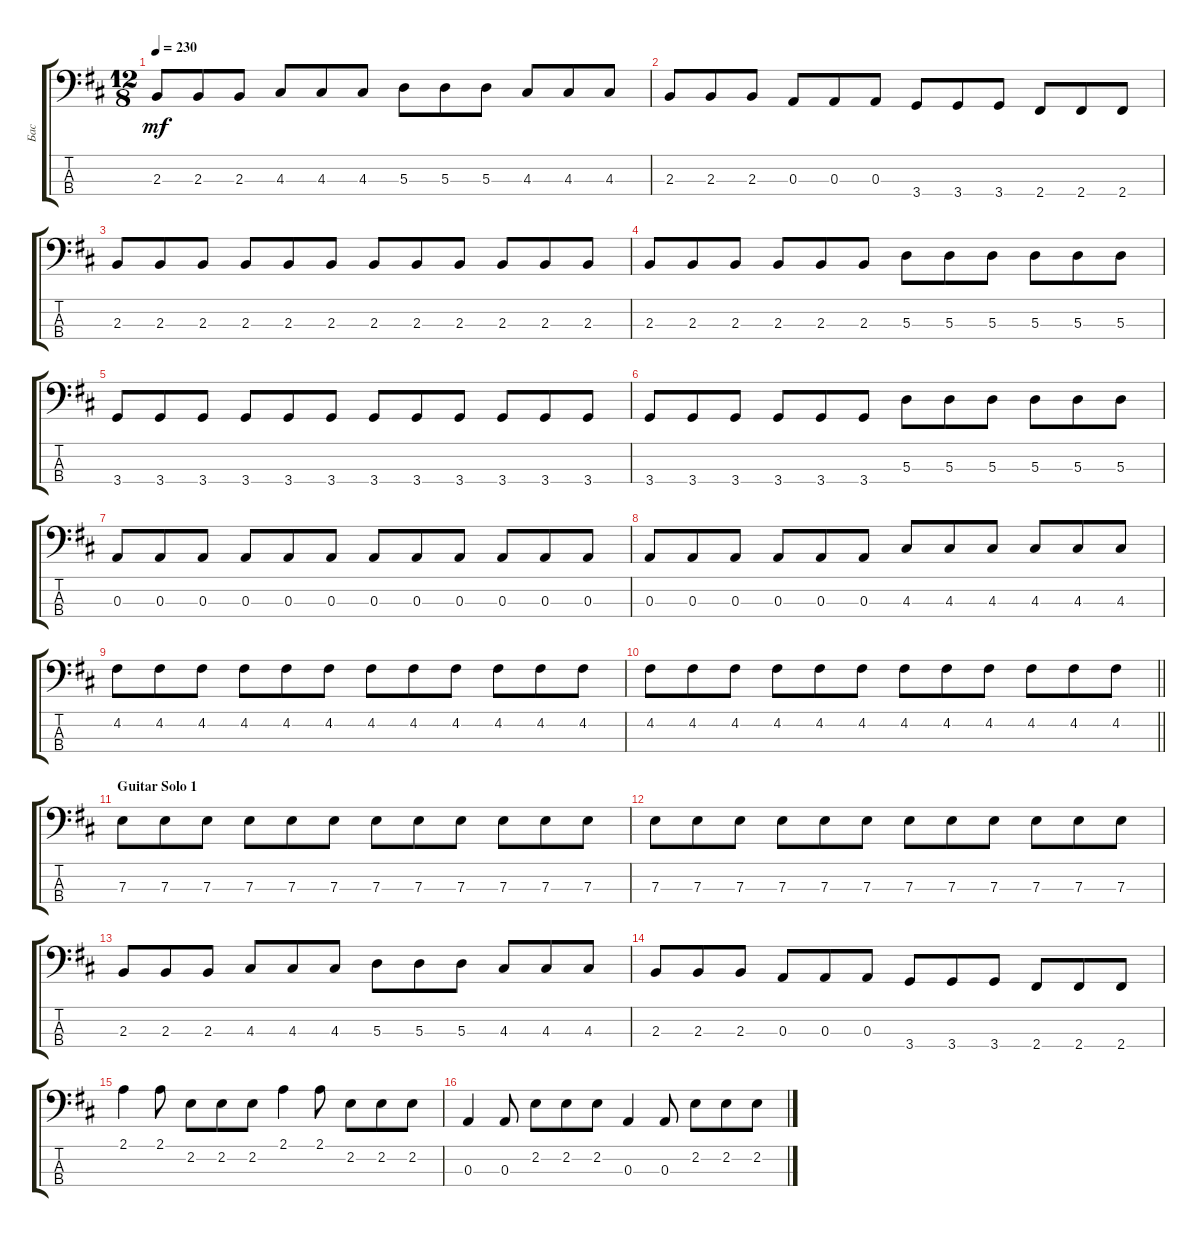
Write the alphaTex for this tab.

\track ("Бас" "Бас") {instrument electricbassfinger}
\staff {score tabs}
\tuning (G2 D2 A1 E1) {hide}
\ts (12 8)
\tempo 230
\clef f4
\ks bminor
2.3.8{dy mf} 2.3.8 2.3.8 4.3.8 4.3.8 4.3.8 5.3.8 5.3.8 5.3.8 4.3.8 4.3.8 4.3.8 |
2.3.8 2.3.8 2.3.8 0.3.8 0.3.8 0.3.8 3.4.8 3.4.8 3.4.8 2.4.8 2.4.8 2.4.8 |
2.3.8 2.3.8 2.3.8 2.3.8 2.3.8 2.3.8 2.3.8 2.3.8 2.3.8 2.3.8 2.3.8 2.3.8 |
2.3.8 2.3.8 2.3.8 2.3.8 2.3.8 2.3.8 5.3.8 5.3.8 5.3.8 5.3.8 5.3.8 5.3.8 |
3.4.8 3.4.8 3.4.8 3.4.8 3.4.8 3.4.8 3.4.8 3.4.8 3.4.8 3.4.8 3.4.8 3.4.8 |
3.4.8 3.4.8 3.4.8 3.4.8 3.4.8 3.4.8 5.3.8 5.3.8 5.3.8 5.3.8 5.3.8 5.3.8 |
0.3.8 0.3.8 0.3.8 0.3.8 0.3.8 0.3.8 0.3.8 0.3.8 0.3.8 0.3.8 0.3.8 0.3.8 |
0.3.8 0.3.8 0.3.8 0.3.8 0.3.8 0.3.8 4.3.8 4.3.8 4.3.8 4.3.8 4.3.8 4.3.8 |
4.2.8 4.2.8 4.2.8 4.2.8 4.2.8 4.2.8 4.2.8 4.2.8 4.2.8 4.2.8 4.2.8 4.2.8 |
\barLineRight lightlight
4.2.8 4.2.8 4.2.8 4.2.8 4.2.8 4.2.8 4.2.8 4.2.8 4.2.8 4.2.8 4.2.8 4.2.8 |
\section ("" "Guitar Solo 1")
7.3.8 7.3.8 7.3.8 7.3.8 7.3.8 7.3.8 7.3.8 7.3.8 7.3.8 7.3.8 7.3.8 7.3.8 |
7.3.8 7.3.8 7.3.8 7.3.8 7.3.8 7.3.8 7.3.8 7.3.8 7.3.8 7.3.8 7.3.8 7.3.8 |
2.3.8 2.3.8 2.3.8 4.3.8 4.3.8 4.3.8 5.3.8 5.3.8 5.3.8 4.3.8 4.3.8 4.3.8 |
2.3.8 2.3.8 2.3.8 0.3.8 0.3.8 0.3.8 3.4.8 3.4.8 3.4.8 2.4.8 2.4.8 2.4.8 |
2.1.4 2.1.8 2.2.8 2.2.8 2.2.8 2.1.4 2.1.8 2.2.8 2.2.8 2.2.8 |
0.3.4 0.3.8 2.2.8 2.2.8 2.2.8 0.3.4 0.3.8 2.2.8 2.2.8 2.2.8
